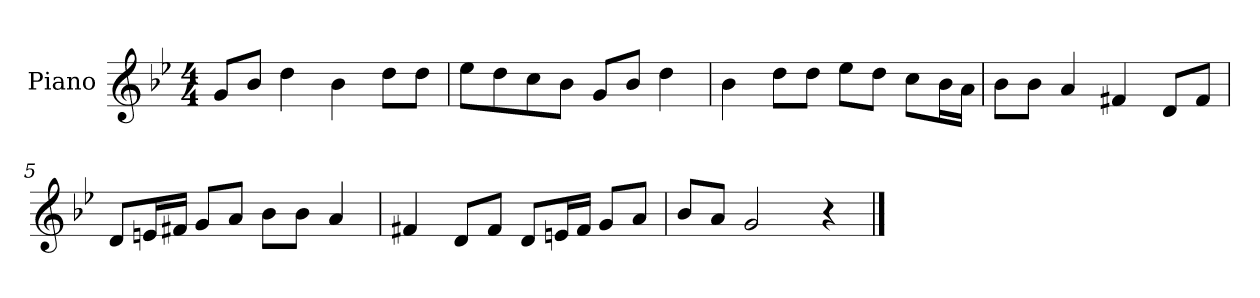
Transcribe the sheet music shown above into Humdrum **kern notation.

**kern
*part1
*staff1
*I"Piano
*I'P-no
*clefG2
*k[b-e-]
*M4/4
*MM90
=1
8g/L
8b-/J
4dd\
4b-\
8dd\L
8dd\J
=2
8ee-\L
8dd\
8cc\
8b-\J
8g/L
8b-/J
4dd\
=3
4b-\
8dd\L
8dd\J
8ee-\L
8dd\J
8cc\L
16b-\L
16a\JJ
=4
8b-\L
8b-\J
4a/
4f#X/
8d/L
8f#/J
=5
8d/L
16en/L
16f#X/JJ
8g/L
8a/J
8b-\L
8b-\J
4a/
!!LO:LB:g=z
=6
4f#X/
8d/L
8f#/J
8d/L
16en/L
16f#/JJ
8g/L
8a/J
=7
8b-/L
8a/J
2g/
4r
==
*-
